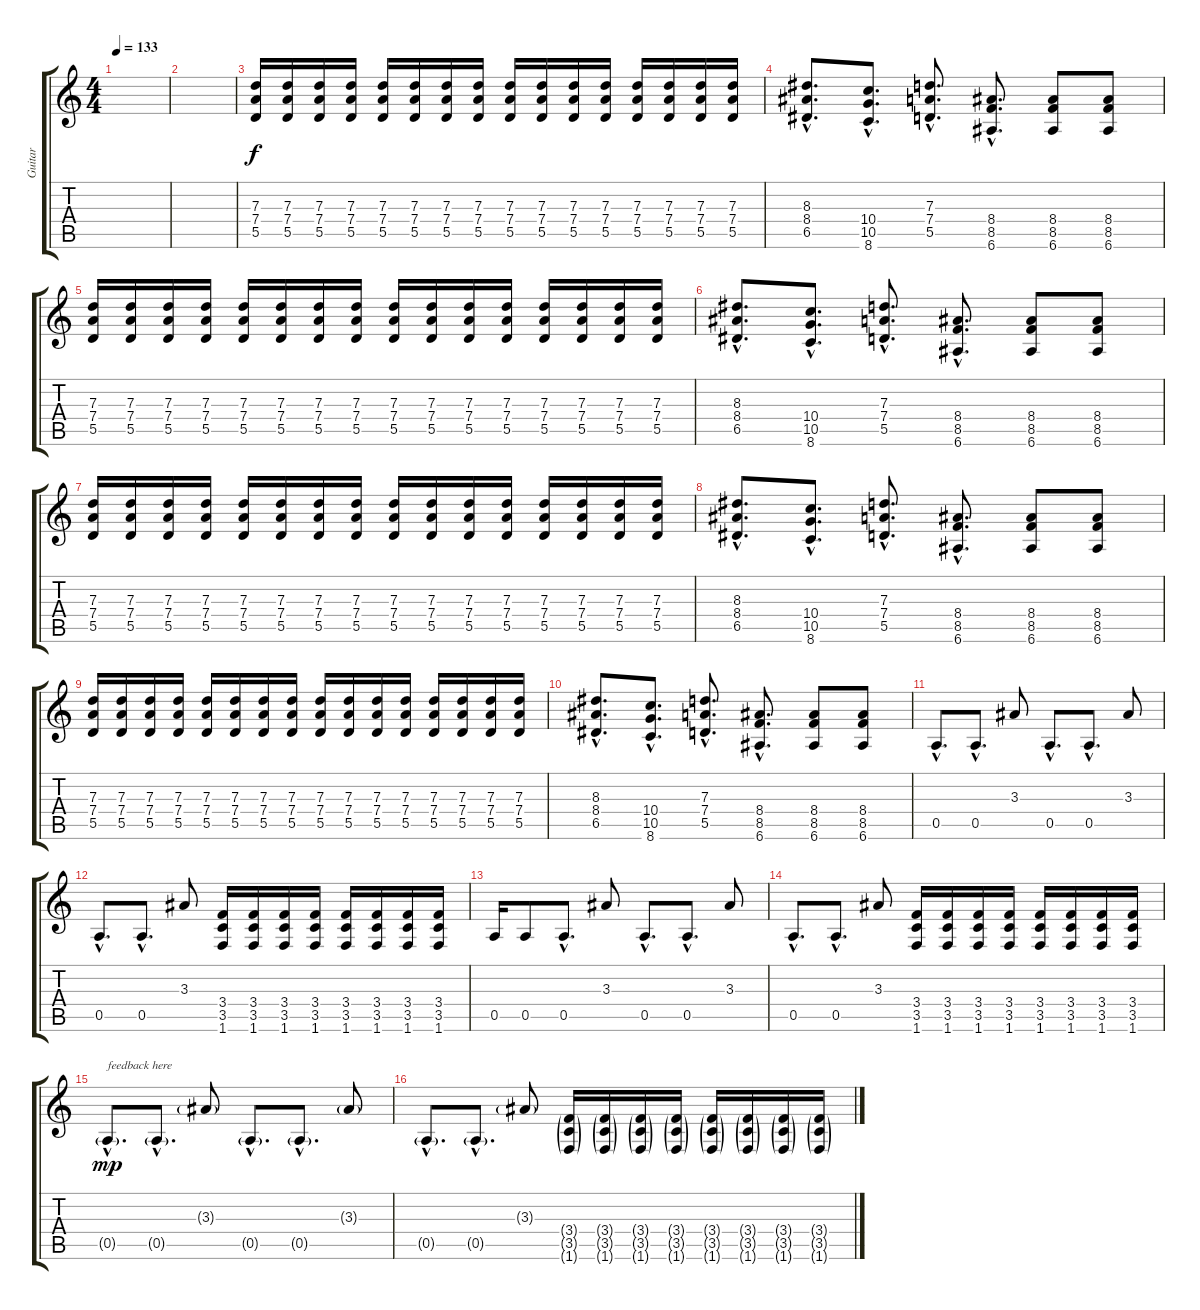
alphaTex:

\track ("Guitar" "Guitar") {instrument overdrivenguitar}
\staff {score tabs}
\tuning (E4 B3 G3 D3 A2 E2) {hide}
\ts (4 4)
\tempo 133
\clef g2
\ks c
|
|
(7.3 7.4 5.5).16 (7.3 7.4 5.5).16 (7.3 7.4 5.5).16 (7.3 7.4 5.5).16 (7.3 7.4 5.5).16 (7.3 7.4 5.5).16 (7.3 7.4 5.5).16 (7.3 7.4 5.5).16 (7.3 7.4 5.5).16 (7.3 7.4 5.5).16 (7.3 7.4 5.5).16 (7.3 7.4 5.5).16 (7.3 7.4 5.5).16 (7.3 7.4 5.5).16 (7.3 7.4 5.5).16 (7.3 7.4 5.5).16 |
(8.3{hac} 8.4{hac} 6.5{hac}).8{d} (10.4{hac} 10.5{hac} 8.6{hac}).8{d} (7.3{hac} 7.4{hac} 5.5{hac}).8{d} (8.4{hac} 8.5{hac} 6.6{hac}).8{d} (8.4 8.5 6.6).8 (8.4 8.5 6.6).8 |
(7.3 7.4 5.5).16 (7.3 7.4 5.5).16 (7.3 7.4 5.5).16 (7.3 7.4 5.5).16 (7.3 7.4 5.5).16 (7.3 7.4 5.5).16 (7.3 7.4 5.5).16 (7.3 7.4 5.5).16 (7.3 7.4 5.5).16 (7.3 7.4 5.5).16 (7.3 7.4 5.5).16 (7.3 7.4 5.5).16 (7.3 7.4 5.5).16 (7.3 7.4 5.5).16 (7.3 7.4 5.5).16 (7.3 7.4 5.5).16 |
(8.3{hac} 8.4{hac} 6.5{hac}).8{d} (10.4{hac} 10.5{hac} 8.6{hac}).8{d} (7.3{hac} 7.4{hac} 5.5{hac}).8{d} (8.4{hac} 8.5{hac} 6.6{hac}).8{d} (8.4 8.5 6.6).8 (8.4 8.5 6.6).8 |
(7.3 7.4 5.5).16 (7.3 7.4 5.5).16 (7.3 7.4 5.5).16 (7.3 7.4 5.5).16 (7.3 7.4 5.5).16 (7.3 7.4 5.5).16 (7.3 7.4 5.5).16 (7.3 7.4 5.5).16 (7.3 7.4 5.5).16 (7.3 7.4 5.5).16 (7.3 7.4 5.5).16 (7.3 7.4 5.5).16 (7.3 7.4 5.5).16 (7.3 7.4 5.5).16 (7.3 7.4 5.5).16 (7.3 7.4 5.5).16 |
(8.3{hac} 8.4{hac} 6.5{hac}).8{d} (10.4{hac} 10.5{hac} 8.6{hac}).8{d} (7.3{hac} 7.4{hac} 5.5{hac}).8{d} (8.4{hac} 8.5{hac} 6.6{hac}).8{d} (8.4 8.5 6.6).8 (8.4 8.5 6.6).8 |
(7.3 7.4 5.5).16 (7.3 7.4 5.5).16 (7.3 7.4 5.5).16 (7.3 7.4 5.5).16 (7.3 7.4 5.5).16 (7.3 7.4 5.5).16 (7.3 7.4 5.5).16 (7.3 7.4 5.5).16 (7.3 7.4 5.5).16 (7.3 7.4 5.5).16 (7.3 7.4 5.5).16 (7.3 7.4 5.5).16 (7.3 7.4 5.5).16 (7.3 7.4 5.5).16 (7.3 7.4 5.5).16 (7.3 7.4 5.5).16 |
(8.3{hac} 8.4{hac} 6.5{hac}).8{d} (10.4{hac} 10.5{hac} 8.6{hac}).8{d} (7.3{hac} 7.4{hac} 5.5{hac}).8{d} (8.4{hac} 8.5{hac} 6.6{hac}).8{d} (8.4 8.5 6.6).8 (8.4 8.5 6.6).8 |
0.5{hac}.8{d} 0.5{hac}.8{d} 3.3.8 0.5{hac}.8{d} 0.5{hac}.8{d} 3.3.8 |
0.5{hac}.8{d} 0.5{hac}.8{d} 3.3.8 (3.4 3.5 1.6).16 (3.4 3.5 1.6).16 (3.4 3.5 1.6).16 (3.4 3.5 1.6).16 (3.4 3.5 1.6).16 (3.4 3.5 1.6).16 (3.4 3.5 1.6).16 (3.4 3.5 1.6).16 |
0.5.16 0.5.8 0.5{hac}.8{d} 3.3.8 0.5{hac}.8{d} 0.5{hac}.8{d} 3.3.8 |
0.5{hac}.8{d} 0.5{hac}.8{d} 3.3.8 (3.4 3.5 1.6).16 (3.4 3.5 1.6).16 (3.4 3.5 1.6).16 (3.4 3.5 1.6).16 (3.4 3.5 1.6).16 (3.4 3.5 1.6).16 (3.4 3.5 1.6).16 (3.4 3.5 1.6).16 |
0.5{g hac}.8{d txt "feedback here" dy mp} 0.5{g hac}.8{d} 3.3{g}.8 0.5{g hac}.8{d} 0.5{g hac}.8{d} 3.3{g}.8 |
0.5{g hac}.8{d} 0.5{g hac}.8{d} 3.3{g}.8 (3.4{g} 3.5{g} 1.6{g}).16 (3.4{g} 3.5{g} 1.6{g}).16 (3.4{g} 3.5{g} 1.6{g}).16 (3.4{g} 3.5{g} 1.6{g}).16 (3.4{g} 3.5{g} 1.6{g}).16 (3.4{g} 3.5{g} 1.6{g}).16 (3.4{g} 3.5{g} 1.6{g}).16 (3.4{g} 3.5{g} 1.6{g}).16
